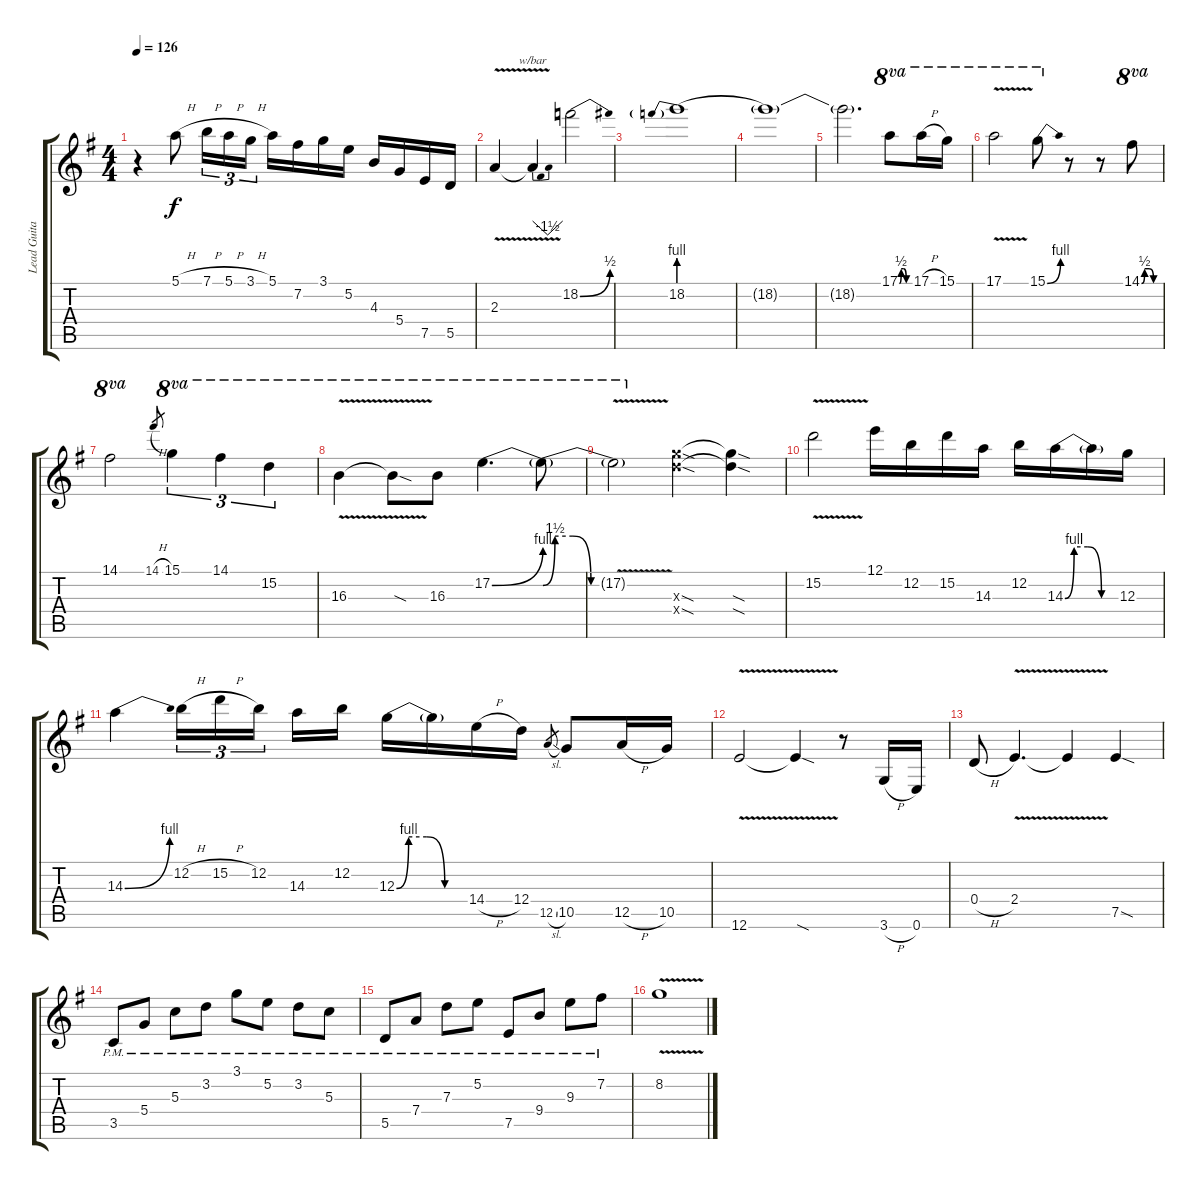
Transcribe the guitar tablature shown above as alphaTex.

\track ("Lead Guitar 1" "Lead Guita") {instrument distortionguitar}
\staff {score tabs}
\tuning (E4 B3 G3 D3 A2 E2) {hide}
\ts (4 4)
\tempo 126
\clef g2
\ks g
r.4{dy f} 5.1{h}.8 7.1{h}.16{tu (3 2)} 5.1{h}.16{tu (3 2)} 3.1{h}.16{tu (3 2)} 5.1.16 7.2.16 3.1.16 5.2.16 4.3.16 5.4.16 7.5.16 5.5.16 |
2.3{v}.4 2.3{t}.4{tbe (dip default 0 0 30 -6 60 0)} 18.2{be (bend 0 0 60 2)}.2 |
18.2{be (prebend 0 4 60 4)}.1 |
18.2{t}.1 |
18.2{t}.2{d} 17.1{be (custom 0 0 10 2 25 2 40 0 60 0)}.8{ot 8va} 17.1{h}.16{ot 8va} 15.1.16{ot 8va} |
17.1{v}.2{ot 8va} 15.1{be (bend 0 0 60 4)}.8{ot 8va} r.8 r.8 14.1{be (custom 0 0 10 2 25 2 40 0 60 0)}.8{ot 8va} |
14.1.2{ot 8va} 14.1{h}.8{gr} 15.1.4{tu (3 2) ot 8va} 14.1.4{tu (3 2) ot 8va} 15.2.4{tu (3 2) ot 8va} |
16.3{v}.4{ot 8va} 16.3{sod t}.8{ot 8va} 16.3.8{ot 8va} 17.2{be (bend 0 0 60 4)}.4{d ot 8va} 17.2{be (custom 0 0 10 6 25 6 40 0 60 0) t}.8{ot 8va} |
17.2{v t}.2{ot 8va} (12.3{sod x} 12.4{sod x}).4 (12.3{sod t} 12.4{sod t}).4 |
15.2{v}.2 12.1.16 12.2.16 15.2.16 14.3.16 12.2.16 14.3{be (custom 0 0 10 4 25 4 40 0 60 0)}.16 14.3{t}.16 12.3.16 |
14.3{be (bend 0 0 60 4)}.4 12.2{h}.16{tu (3 2)} 15.2{h}.16{tu (3 2)} 12.2.16{tu (3 2) beam splitsecondary} 14.3.16 12.2.16 12.3{be (custom 0 0 10 4 25 4 40 0 60 0)}.16 12.3{t}.16 14.4{h}.16 12.4.16 12.5{sl}.8{gr} 10.5.8 12.5{h}.16 10.5.16 |
12.6{v}.2 12.6{sod t}.4 r.8 3.6{h}.16 0.6.16 |
0.4{h}.8 2.4{v}.4{d} 2.4{t}.4 7.5{sod}.4 |
3.5{pm}.8 5.4{pm}.8 5.3{pm}.8 3.2{pm}.8 3.1{pm}.8 5.2{pm}.8 3.2{pm}.8 5.3{pm}.8 |
5.5{pm}.8 7.4{pm}.8 7.3{pm}.8 5.2{pm}.8 7.5{pm}.8 9.4{pm}.8 9.3{pm}.8 7.2{pm}.8 |
8.2{v}.1
